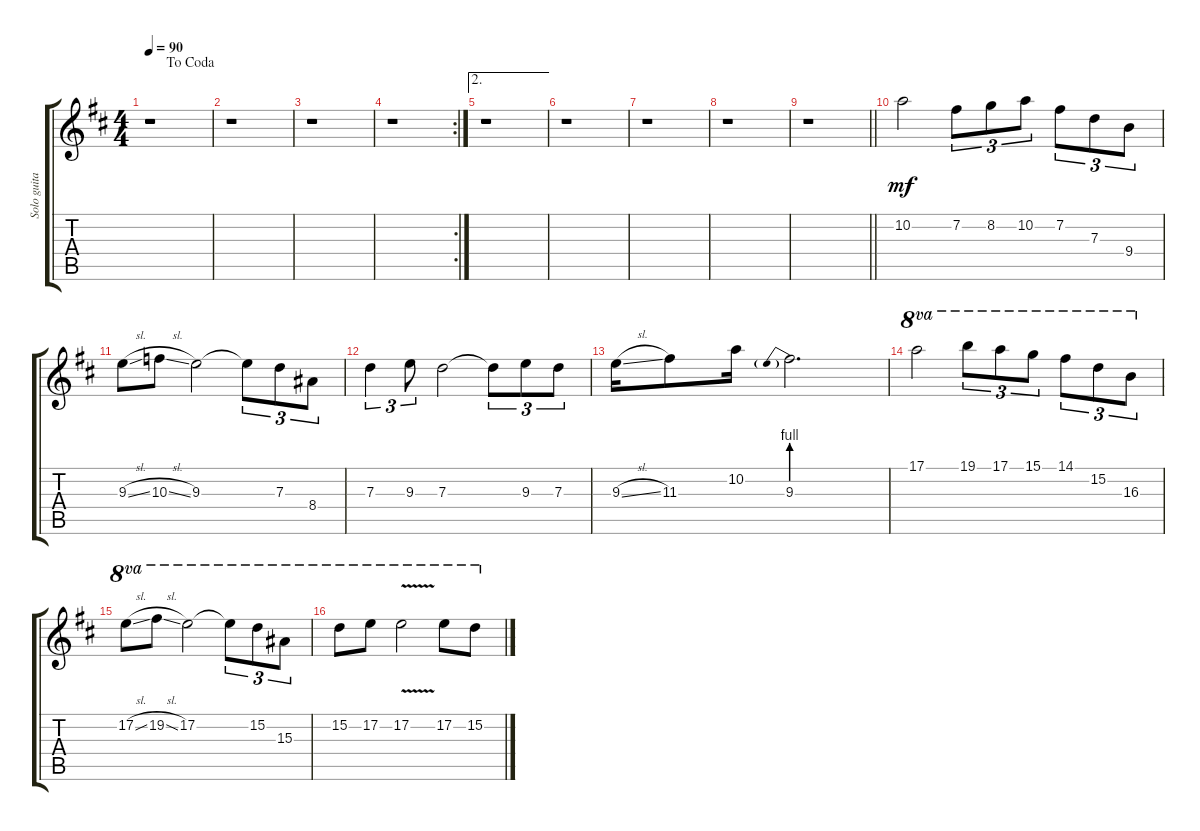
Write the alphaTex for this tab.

\track ("Solo guitar" "Solo guita") {instrument electricguitarjazz}
\staff {score tabs}
\tuning (E4 B3 G3 D3 A2 E2) {hide}
\ts (4 4)
\jump dacoda
\tempo 90
\clef g2
\ks d
r.1{dy mf} |
r.1 |
r.1 |
\rc 2
r.1 |
\ae 2
r.1 |
r.1 |
r.1 |
r.1 |
\barLineRight lightlight
r.1 |
10.2.2 7.2.8{tu (3 2)} 8.2.8{tu (3 2)} 10.2.8{tu (3 2)} 7.2.8{tu (3 2)} 7.3.8{tu (3 2)} 9.4.8{tu (3 2)} |
9.3{sl}.8 10.3{sl}.8 9.3.2 9.3{t}.8{tu (3 2)} 7.3.8{tu (3 2)} 8.4.8{tu (3 2)} |
7.3.4{tu (3 2)} 9.3.8{tu (3 2)} 7.3.2 7.3{t}.8{tu (3 2)} 9.3.8{tu (3 2)} 7.3.8{tu (3 2)} |
9.3{sl}.16 11.3.8 10.2.16 9.3{be (prebend 0 4 60 4)}.2{d} |
17.1.2{ot 8va} 19.1.8{tu (3 2) ot 8va} 17.1.8{tu (3 2) ot 8va} 15.1.8{tu (3 2) ot 8va} 14.1.8{tu (3 2) ot 8va} 15.2.8{tu (3 2) ot 8va} 16.3.8{tu (3 2) ot 8va} |
17.2{sl}.8{ot 8va} 19.2{sl}.8{ot 8va} 17.2.2{ot 8va} 17.2{t}.8{tu (3 2) ot 8va} 15.2.8{tu (3 2) ot 8va} 15.3.8{tu (3 2) ot 8va} |
15.2.8{ot 8va} 17.2.8{ot 8va} 17.2{v}.2{ot 8va} 17.2.8{ot 8va} 15.2.8{ot 8va}
